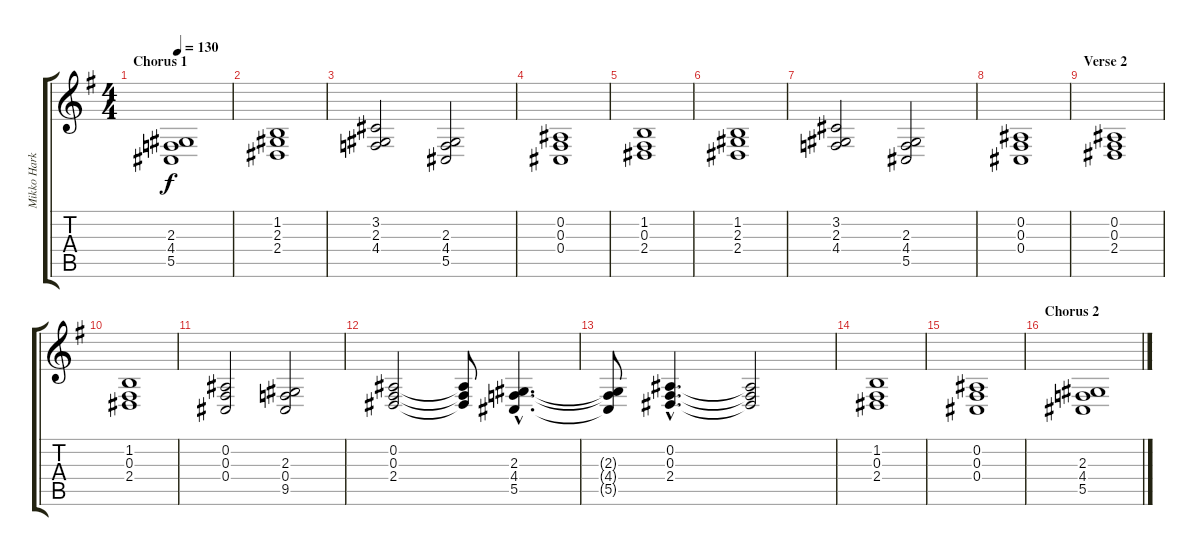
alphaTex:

\track ("Mikko Harkin RH" "Mikko Hark") {instrument harpsichord}
\staff {score tabs}
\tuning (Eb4 Bb3 Gb3 Db3 Ab2 Eb2) {hide}
\ts (4 4)
\section ("" "Chorus 1")
\tempo 130
\clef g2
\ks eminor
(2.3 4.4 5.5).1{dy f} |
(1.2 2.3 2.4).1 |
(3.2 2.3 4.4).2 (2.3 4.4 5.5).2 |
(0.2 0.3 0.4).1 |
(1.2 0.3 2.4).1 |
(1.2 2.3 2.4).1 |
(3.2 2.3 4.4).2 (2.3 4.4 5.5).2 |
(0.2 0.3 0.4).1 |
\section ("" "Verse 2")
(0.2 0.3 2.4).1{volume 12 instrument harpsichord} |
(1.2 0.3 2.4).1 |
(0.2 0.3 0.4).2 (2.3 0.4 9.5).2 |
(0.2 0.3 2.4).2 (0.2{t} 0.3{t} 2.4{t}).8 (2.3{hac} 4.4{hac} 5.5{hac}).4{d} |
(2.3{t} 4.4{t} 5.5{t}).8 (0.2{hac} 0.3{hac} 2.4{hac}).4{d} (0.2{t} 0.3{t} 2.4{t}).2 |
(1.2 0.3 2.4).1 |
(0.2 0.3 0.4).1 |
\section ("" "Chorus 2")
(2.3 4.4 5.5).1
